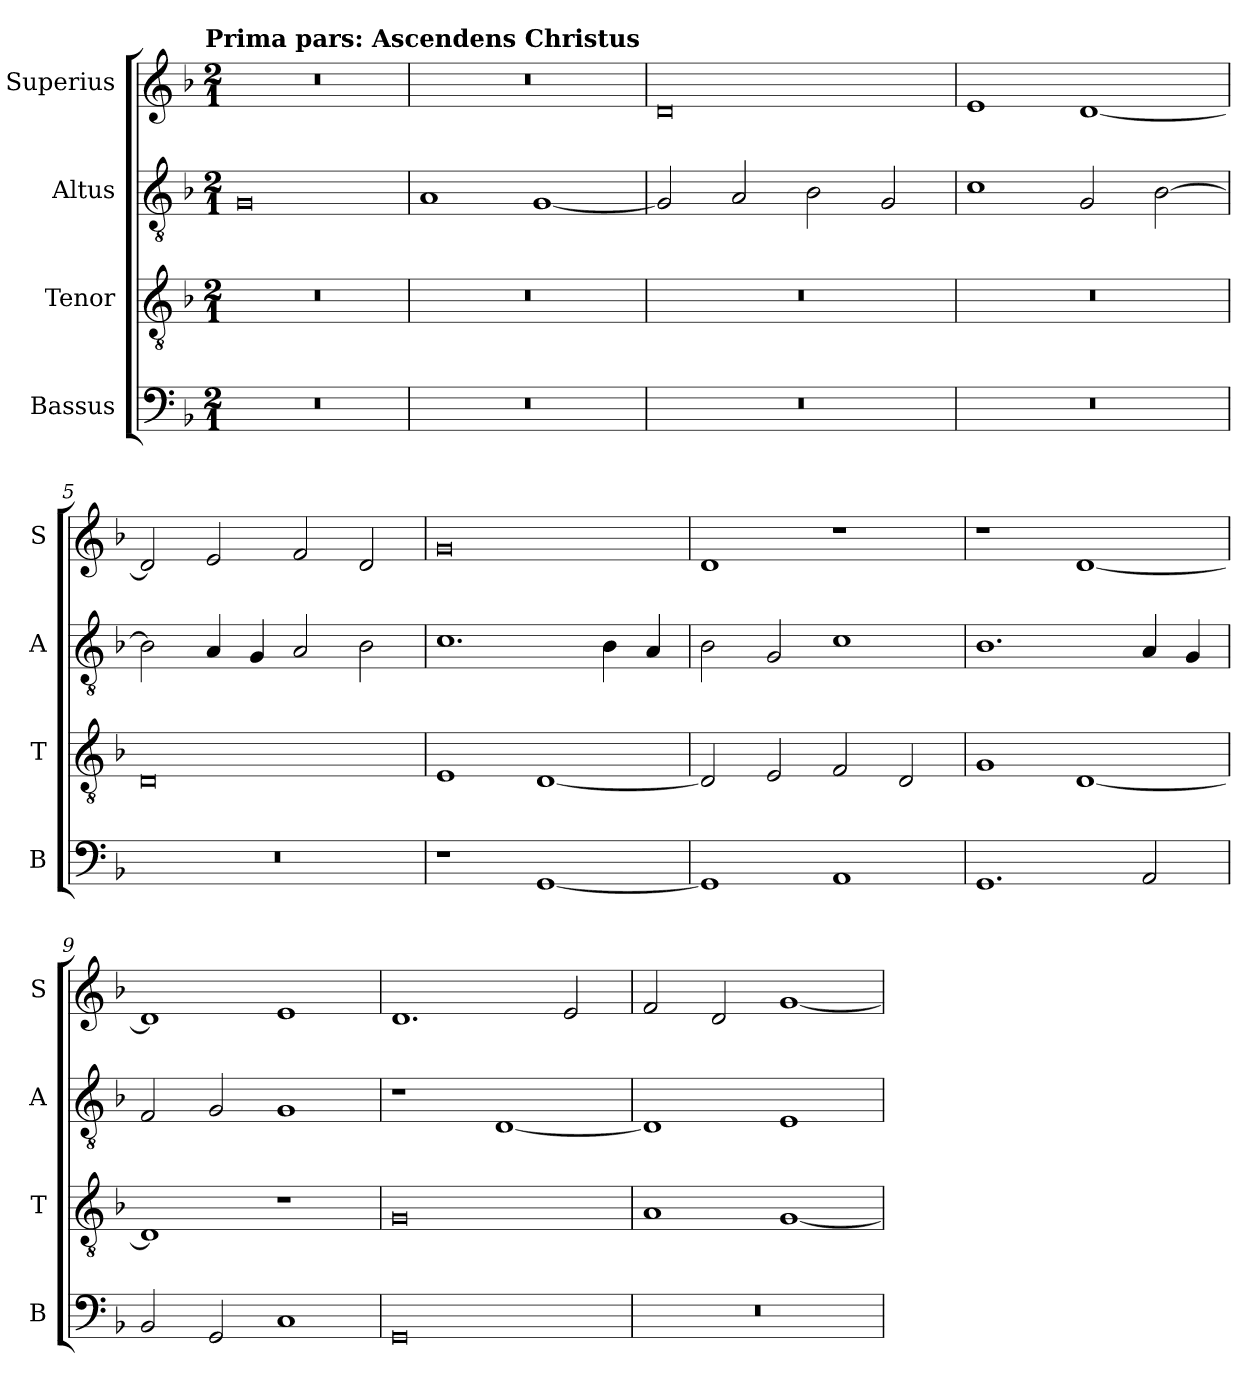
**kern	**kern	**kern	**kern
*part4	*part3	*part2	*part1
*staff4	*staff3	*staff2	*staff1
*I"Bassus	*I"Tenor	*I"Altus	*I"Superius
*I'B	*I'T	*I'A	*I'S
*clefF4	*clefGv2	*clefGv2	*clefG2
*k[b-]	*k[b-]	*k[b-]	*k[b-]
*F:	*F:	*F:	*F:
!!LO:TX:omd:t=Prima pars&colon; Ascendens Christus
*M2/1	*M2/1	*M2/1	*M2/1
=1	=1	=1	=1
0r	0r	0G	0r
=2	=2	=2	=2
0r	0r	1A	0r
.	.	[1G	.
=3	=3	=3	=3
0r	0r	2G]	0d
.	.	2A	.
.	.	2B-	.
.	.	2G	.
=4	=4	=4	=4
0r	0r	1c	1e
.	.	2G	[1d
.	.	[2B-	.
=5	=5	=5	=5
0r	0D	2B-]	2d]
.	.	4A	2e
.	.	4G	.
.	.	2A	2f
.	.	2B-	2d
=6	=6	=6	=6
1r	1E	1.c	0g
[1GG	[1D	.	.
.	.	4B-	.
.	.	4A	.
=7	=7	=7	=7
1GG]	2D]	2B-	1d
.	2E	2G	.
1AA	2F	1c	1r
.	2D	.	.
=8	=8	=8	=8
1.GG	1G	1.B-	1r
.	[1D	.	[1d
2AA	.	4A	.
.	.	4G	.
=9	=9	=9	=9
2BB-	1D]	2F	1d]
2GG	.	2G	.
1C	1r	1G	1e
=10	=10	=10	=10
0GG	0G	1r	1.d
.	.	[1D	.
.	.	.	2e
=11	=11	=11	=11
0r	1A	1D]	2f
.	.	.	2d
.	[1G	1E	[1g
=	=	=	=
*-	*-	*-	*-
